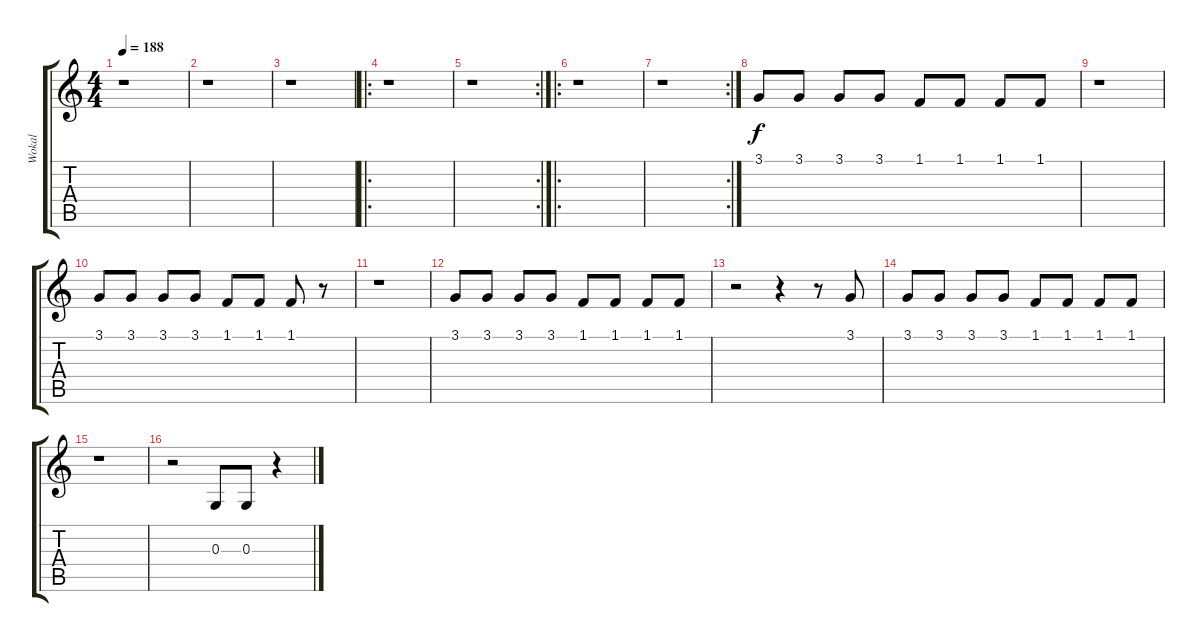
\track ("Wokal" "Wokal") {instrument altosax}
\staff {score tabs}
\tuning (E4 B3 G3 D3 A2 E2) {hide}
\ts (4 4)
\tempo 188
\clef g2
\ks c
r.1{dy f instrument altosax} |
r.1 |
r.1 |
\ro
r.1 |
\rc 2
r.1 |
\ro
r.1 |
\rc 2
r.1 |
3.1.8 3.1.8 3.1.8 3.1.8 1.1.8 1.1.8 1.1.8 1.1.8 |
r.1 |
3.1.8 3.1.8 3.1.8 3.1.8 1.1.8 1.1.8 1.1.8 r.8 |
r.1 |
3.1.8 3.1.8 3.1.8 3.1.8 1.1.8 1.1.8 1.1.8 1.1.8 |
r.2 r.4 r.8 3.1.8 |
3.1.8 3.1.8 3.1.8 3.1.8 1.1.8 1.1.8 1.1.8 1.1.8 |
r.1 |
r.2 0.3.8 0.3.8 r.4
